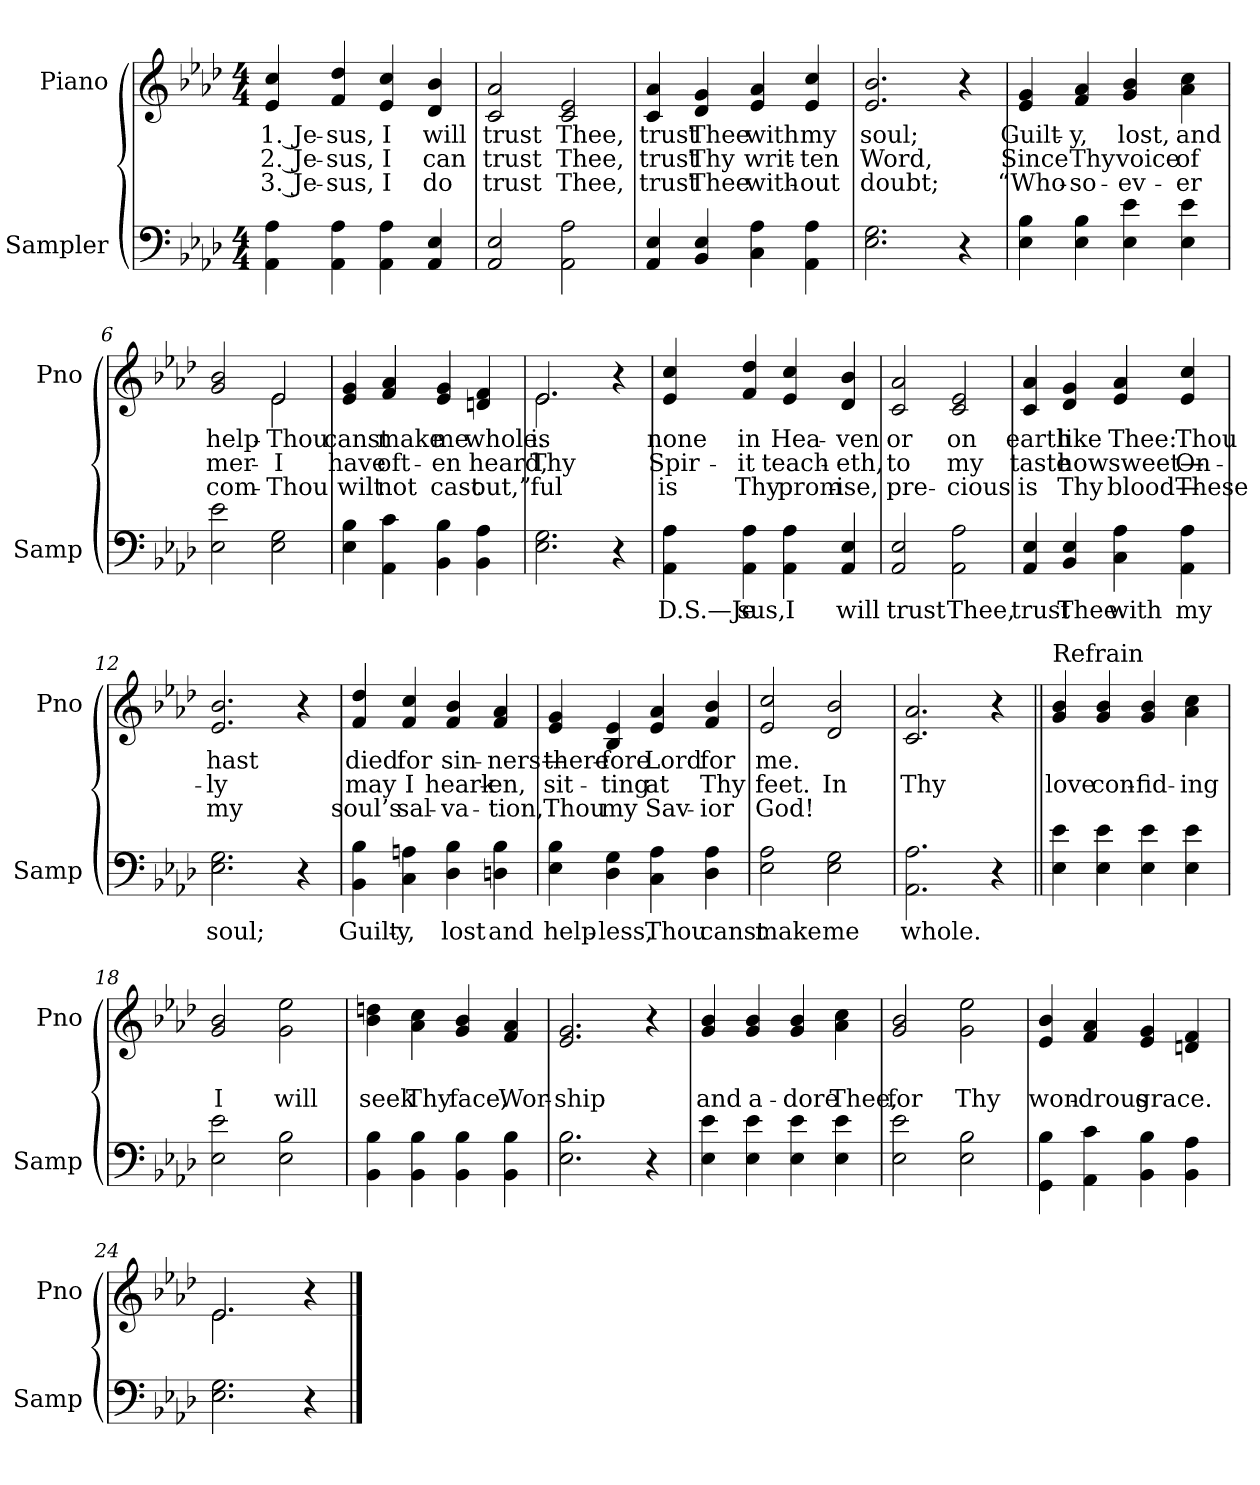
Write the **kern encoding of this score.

**kern	**text	**kern	**text	**text	**text
*part2	*part2	*part1	*part1	*part1	*part1
*staff2	*staff2	*staff1	*staff1	*staff1	*staff1
*I"Sampler	*	*I"Piano	*	*	*
*I'Samp	*	*I'Pno	*	*	*
*clefF4	*	*clefG2	*	*	*
*k[b-e-a-d-]	*	*k[b-e-a-d-]	*	*	*
*A-:	*	*A-:	*	*	*
*M4/4	*	*M4/4	*	*	*
=1	=1	=1	=1	=1	=1
4AA- 4A-	.	4e- 4cc	1. Je-	2. Je-	3. Je-
4AA- 4A-	.	4f 4dd-	-sus,	-sus,	-sus,
4AA- 4A-	.	4e- 4cc	I	I	I
4AA- 4E-	.	4d- 4b-	will	can	do
=2	=2	=2	=2	=2	=2
2AA- 2E-	.	2c 2a-	trust	trust	trust
2AA- 2A-	.	2c 2e-	Thee,	Thee,	Thee,
=3	=3	=3	=3	=3	=3
4AA- 4E-	.	4c 4a-	trust	trust	trust
4BB- 4E-	.	4d- 4g	Thee	Thy	Thee
4C 4A-	.	4e- 4a-	with	writ-	with-
4AA- 4A-	.	4e- 4cc	my	-ten	-out
=4	=4	=4	=4	=4	=4
2.E- 2.G	.	2.e- 2.b-	soul;	Word,	doubt;
4r	.	4r	.	.	.
=5	=5	=5	=5	=5	=5
4E- 4B-	.	4e- 4g	Guilt-	Since	“Who-
4E- 4B-	.	4f 4a-	-y,	Thy	-so-
4E- 4e-	.	4g 4b-	lost,	voice	-ev-
4E- 4e-	.	4a- 4cc	and	of	-er
=6	=6	=6	=6	=6	=6
*	*	*^	*	*	*
2E- 2e-	.	2g 2b-	2ryy	help-	mer-	com-
2E- 2G	.	2e-/	2e-	Thou	I	Thou
*	*	*v	*v	*	*	*
=7	=7	=7	=7	=7	=7
4E- 4B-	.	4e- 4g	canst	have	wilt
4AA- 4c	.	4f 4a-	make	oft-	not
4BB- 4B-	.	4e- 4g	me	-en	cast
4BB- 4A-	.	4dn 4f	whole.	heard,	out,”
=8	=8	=8	=8	=8	=8
*	*	*^	*	*	*
2.E- 2.G	.	2.e-/	2.e-	is	Thy	-ful
4r	.	4r	4ryy	.	.	.
*	*	*v	*v	*	*	*
=9	=9	=9	=9	=9	=9
4AA- 4A-	D.S.—Je-	4e- 4cc	none	Spir-	is
4AA- 4A-	-sus,	4f 4dd-	in	-it	Thy
4AA- 4A-	I	4e- 4cc	Hea-	teach-	prom-
4AA- 4E-	will	4d- 4b-	-ven	-eth,	-ise,
=10	=10	=10	=10	=10	=10
2AA- 2E-	trust	2c 2a-	or	to	pre-
2AA- 2A-	Thee,	2c 2e-	on	my	-cious
=11	=11	=11	=11	=11	=11
4AA- 4E-	trust	4c 4a-	earth	taste	is
4BB- 4E-	Thee	4d- 4g	like	how	Thy
4C 4A-	with	4e- 4a-	Thee:	sweet—	blood—
4AA- 4A-	my	4e- 4cc	Thou	On-	These
=12	=12	=12	=12	=12	=12
2.E- 2.G	soul;	2.e- 2.b-	hast	-ly	my
4r	.	4r	.	.	.
=13	=13	=13	=13	=13	=13
4BB- 4B-	Guilt-	4f 4dd-	died	may	soul’s
4C 4An	-y,	4f 4cc	for	I	sal-
4D- 4B-	lost	4f 4b-	sin-	heark-	-va-
4Dn 4B-	and	4f 4a-	-ners—	-en,	-tion,
=14	=14	=14	=14	=14	=14
4E- 4B-	help-	4e- 4g	there-	sit-	Thou
4D- 4G	-less,	4B- 4e-	-fore	-ting	my
4C 4A-	Thou	4e- 4a-	Lord	at	Sav-
4D- 4A-	canst	4f 4b-	for	Thy	-ior
=15	=15	=15	=15	=15	=15
2E- 2A-	make	2e- 2cc	me.	feet.	God!
2E- 2G	me	2d- 2b-	.	In	.
=16	=16	=16	=16	=16	=16
2.AA- 2.A-	whole.	2.c 2.a-	.	Thy	.
4r	.	4r	.	.	.
=17||	=17||	=17||	=17||	=17||	=17||
!	!	!LO:TX:t=Refrain	!	!	!
4E- 4e-	.	4g 4b-	.	love	.
4E- 4e-	.	4g 4b-	.	con-	.
4E- 4e-	.	4g 4b-	.	-fid-	.
4E- 4e-	.	4a- 4cc	.	-ing	.
=18	=18	=18	=18	=18	=18
2E- 2e-	.	2g 2b-	.	I	.
2E- 2B-	.	2g 2ee-	.	will	.
=19	=19	=19	=19	=19	=19
4BB- 4B-	.	4b- 4ddn	.	seek	.
4BB- 4B-	.	4a- 4cc	.	Thy	.
4BB- 4B-	.	4g 4b-	.	face,	.
4BB- 4B-	.	4f 4a-	.	Wor-	.
=20	=20	=20	=20	=20	=20
2.E- 2.B-	.	2.e- 2.g	.	-ship	.
4r	.	4r	.	.	.
=21	=21	=21	=21	=21	=21
4E- 4e-	.	4g 4b-	.	and	.
4E- 4e-	.	4g 4b-	.	a-	.
4E- 4e-	.	4g 4b-	.	-dore	.
4E- 4e-	.	4a- 4cc	.	Thee,	.
=22	=22	=22	=22	=22	=22
2E- 2e-	.	2g 2b-	.	for	.
2E- 2B-	.	2g 2ee-	.	Thy	.
=23	=23	=23	=23	=23	=23
4GG 4B-	.	4e- 4b-	.	won-	.
4AA- 4c	.	4f 4a-	.	-drous	.
4BB- 4B-	.	4e- 4g	.	grace.	.
4BB- 4A-	.	4dn 4f	.	.	.
=24	=24	=24	=24	=24	=24
*	*	*^	*	*	*
2.E- 2.G	.	2.e-/	2.e-	.	.	.
4r	.	4r	4ryy	.	.	.
*	*	*v	*v	*	*	*
==	==	==	==	==	==
*-	*-	*-	*-	*-	*-
